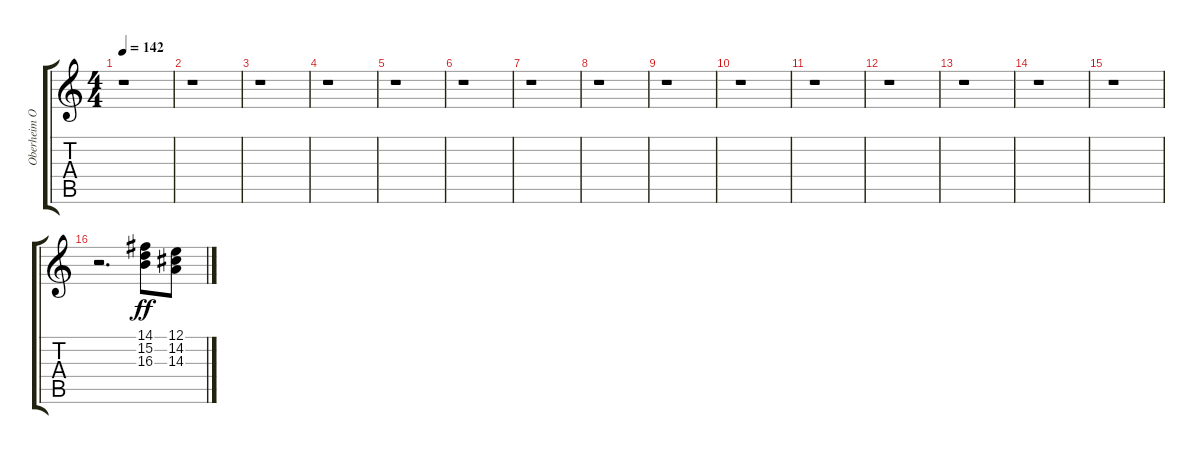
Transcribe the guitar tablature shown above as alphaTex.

\track ("Oberheim OB-X Multitrack" "Oberheim O") {instrument rockorgan}
\staff {score tabs}
\tuning (E4 B3 G3 D3 A2 E2) {hide}
\ts (4 4)
\tempo 142
\clef g2
\ks c
r.1{dy ff} |
r.1 |
r.1 |
r.1 |
r.1 |
r.1 |
r.1 |
r.1 |
r.1 |
r.1 |
r.1 |
r.1 |
r.1 |
r.1 |
r.1 |
r.2{d} (14.1 15.2 16.3).8 (12.1 14.2 14.3).8
